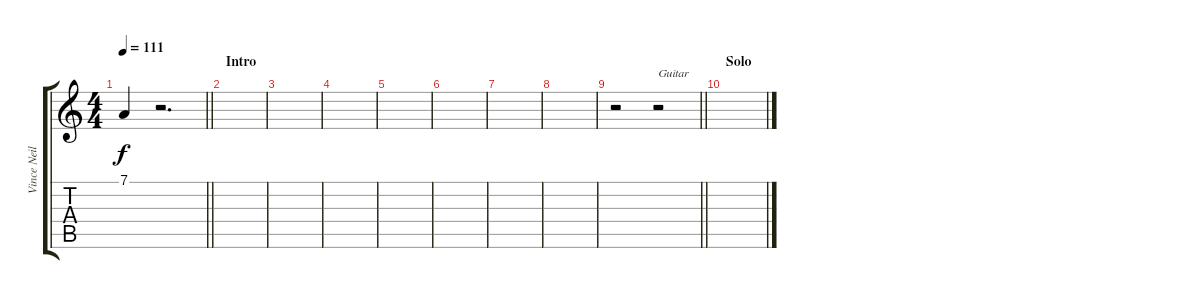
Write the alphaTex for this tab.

\track ("Vince Neil" "Vince Neil") {instrument lead2sawtooth}
\staff {score tabs}
\tuning (D4 A3 F3 C3 G2 D2) {hide}
\ts (4 4)
\tempo 111
\clef g2
\barLineRight lightlight
\ks c
7.1{t}.4{dy f} r.2{d} |
\section ("" "Intro")
|
|
|
|
|
|
|
\barLineRight lightlight
r.2 r.2{txt "Guitar"} |
\section ("" "Solo")
